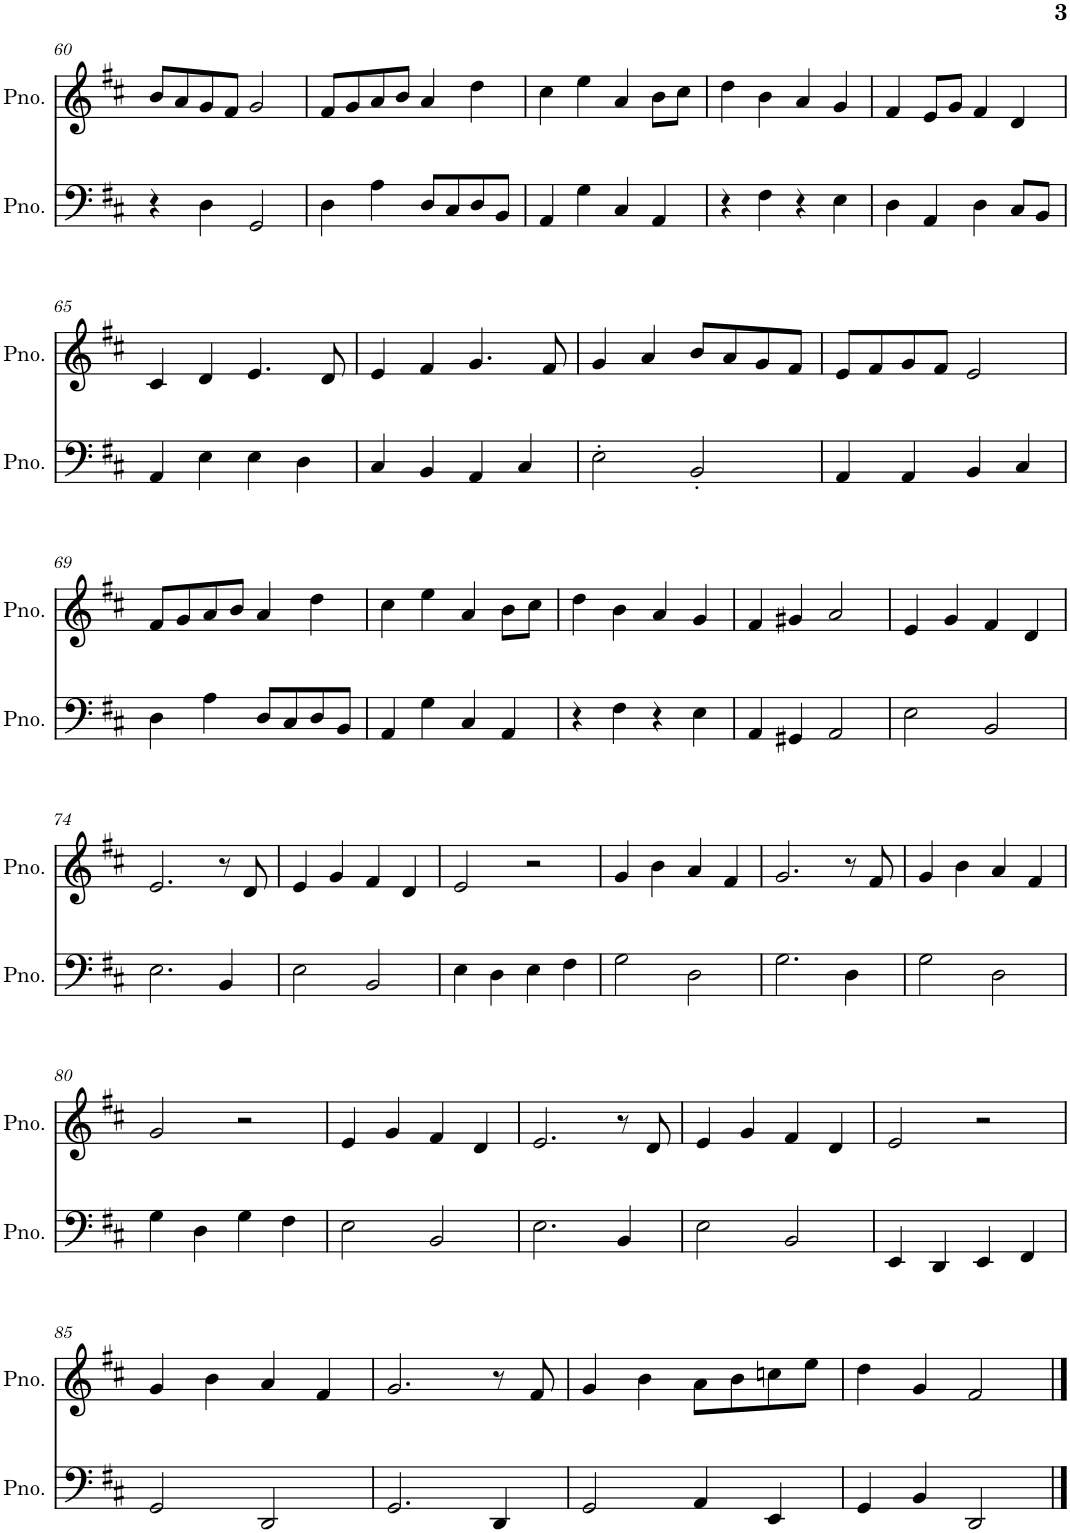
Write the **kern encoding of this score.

**kern	**kern
*part2	*part1
*staff2	*staff1
*I"Piano, Piano, Left Hand	*I"Piano, Piano, Right Hand
*I'Pno.	*I'Pno.
!!LO:PB:g=z
*clefF4	*clefG2
*k[f#c#]	*k[f#c#]
*M2/2	*M2/2
=60	=60
4r	8b/L
.	8a/
4D\	8g/
.	8f#/J
2GG/	2g/
=61	=61
4D\	8f#/L
.	8g/
4A\	8a/
.	8b/J
8D/L	4a/
8C#/	.
8D/	4dd\
8BB/J	.
=62	=62
4AA/	4cc#\
4G\	4ee\
4C#/	4a/
4AA/	8b\L
.	8cc#\J
=63	=63
4r	4dd\
4F#\	4b\
4r	4a/
4E\	4g/
=64	=64
4D\	4f#/
4AA/	8e/L
.	8g/J
4D\	4f#/
8C#/L	4d/
8BB/J	.
!!LO:LB:g=z
=65	=65
4AA/	4c#/
4E\	4d/
4E\	4.e/
4D\	.
.	8d/
=66	=66
4C#/	4e/
4BB/	4f#/
4AA/	4.g/
4C#/	.
.	8f#/
=67	=67
2E'\	4g/
.	4a/
2BB'/	8b/L
.	8a/
.	8g/
.	8f#/J
=68	=68
4AA/	8e/L
.	8f#/
4AA/	8g/
.	8f#/J
4BB/	2e/
4C#/	.
!!LO:LB:g=z
=69	=69
4D\	8f#/L
.	8g/
4A\	8a/
.	8b/J
8D/L	4a/
8C#/	.
8D/	4dd\
8BB/J	.
=70	=70
4AA/	4cc#\
4G\	4ee\
4C#/	4a/
4AA/	8b\L
.	8cc#\J
=71	=71
4r	4dd\
4F#\	4b\
4r	4a/
4E\	4g/
=72	=72
4AA/	4f#/
4GG#X/	4g#X/
2AA/	2a/
=73	=73
2E\	4e/
.	4g/
2BB/	4f#/
.	4d/
!!LO:LB:g=z
=74	=74
2.E\	2.e/
4BB/	8r
.	8d/
=75	=75
2E\	4e/
.	4g/
2BB/	4f#/
.	4d/
=76	=76
4E\	2e/
4D\	.
4E\	2r
4F#\	.
=77	=77
2G\	4g/
.	4b\
2D\	4a/
.	4f#/
=78	=78
2.G\	2.g/
4D\	8r
.	8f#/
=79	=79
2G\	4g/
.	4b\
2D\	4a/
.	4f#/
!!LO:LB:g=z
=80	=80
4G\	2g/
4D\	.
4G\	2r
4F#\	.
=81	=81
2E\	4e/
.	4g/
2BB/	4f#/
.	4d/
=82	=82
2.E\	2.e/
4BB/	8r
.	8d/
=83	=83
2E\	4e/
.	4g/
2BB/	4f#/
.	4d/
=84	=84
4EE/	2e/
4DD/	.
4EE/	2r
4FF#/	.
!!LO:LB:g=z
=85	=85
2GG/	4g/
.	4b\
2DD/	4a/
.	4f#/
=86	=86
2.GG/	2.g/
4DD/	8r
.	8f#/
=87	=87
2GG/	4g/
.	4b\
4AA/	8a\L
.	8b\
4EE/	8ccn\
.	8ee\J
=88	=88
4GG/	4dd\
4BB/	4g/
2DD/	2f#/
==	==
*-	*-
